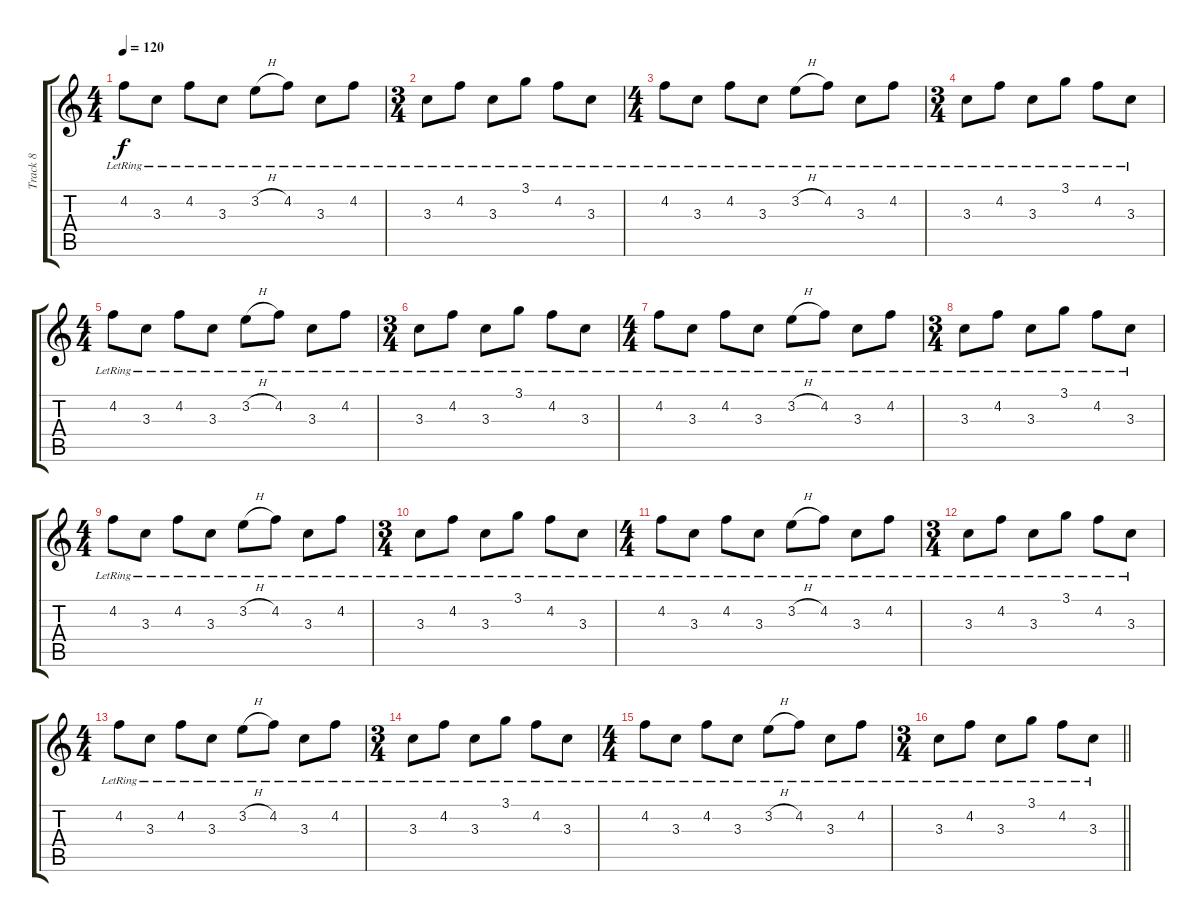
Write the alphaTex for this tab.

\track ("Track 8" "Track 8") {instrument electricguitarjazz}
\staff {score tabs}
\tuning (E4 Db4 A3 D3 A2 D2) {hide}
\ts (4 4)
\tempo 120
\clef g2
\ks c
4.2{lr}.8{dy f} 3.3{lr}.8 4.2{lr}.8 3.3{lr}.8 3.2{h lr}.8 4.2{lr}.8 3.3{lr}.8 4.2{lr}.8 |
\ts (3 4)
3.3{lr}.8 4.2{lr}.8 3.3{lr}.8 3.1{lr}.8 4.2{lr}.8 3.3{lr}.8 |
\ts (4 4)
4.2{lr}.8 3.3{lr}.8 4.2{lr}.8 3.3{lr}.8 3.2{h lr}.8 4.2{lr}.8 3.3{lr}.8 4.2{lr}.8 |
\ts (3 4)
3.3{lr}.8 4.2{lr}.8 3.3{lr}.8 3.1{lr}.8 4.2{lr}.8 3.3{lr}.8 |
\ts (4 4)
4.2{lr}.8 3.3{lr}.8 4.2{lr}.8 3.3{lr}.8 3.2{h lr}.8 4.2{lr}.8 3.3{lr}.8 4.2{lr}.8 |
\ts (3 4)
3.3{lr}.8 4.2{lr}.8 3.3{lr}.8 3.1{lr}.8 4.2{lr}.8 3.3{lr}.8 |
\ts (4 4)
4.2{lr}.8 3.3{lr}.8 4.2{lr}.8 3.3{lr}.8 3.2{h lr}.8 4.2{lr}.8 3.3{lr}.8 4.2{lr}.8 |
\ts (3 4)
3.3{lr}.8 4.2{lr}.8 3.3{lr}.8 3.1{lr}.8 4.2{lr}.8 3.3{lr}.8 |
\ts (4 4)
4.2{lr}.8 3.3{lr}.8 4.2{lr}.8 3.3{lr}.8 3.2{h lr}.8 4.2{lr}.8 3.3{lr}.8 4.2{lr}.8 |
\ts (3 4)
3.3{lr}.8 4.2{lr}.8 3.3{lr}.8 3.1{lr}.8 4.2{lr}.8 3.3{lr}.8 |
\ts (4 4)
4.2{lr}.8 3.3{lr}.8 4.2{lr}.8 3.3{lr}.8 3.2{h lr}.8 4.2{lr}.8 3.3{lr}.8 4.2{lr}.8 |
\ts (3 4)
3.3{lr}.8 4.2{lr}.8 3.3{lr}.8 3.1{lr}.8 4.2{lr}.8 3.3{lr}.8 |
\ts (4 4)
4.2{lr}.8 3.3{lr}.8 4.2{lr}.8 3.3{lr}.8 3.2{h lr}.8 4.2{lr}.8 3.3{lr}.8 4.2{lr}.8 |
\ts (3 4)
3.3{lr}.8 4.2{lr}.8 3.3{lr}.8 3.1{lr}.8 4.2{lr}.8 3.3{lr}.8 |
\ts (4 4)
4.2{lr}.8 3.3{lr}.8 4.2{lr}.8 3.3{lr}.8 3.2{h lr}.8 4.2{lr}.8 3.3{lr}.8 4.2{lr}.8 |
\ts (3 4)
\barLineRight lightlight
3.3{lr}.8 4.2{lr}.8 3.3{lr}.8 3.1{lr}.8 4.2{lr}.8 3.3{lr}.8
